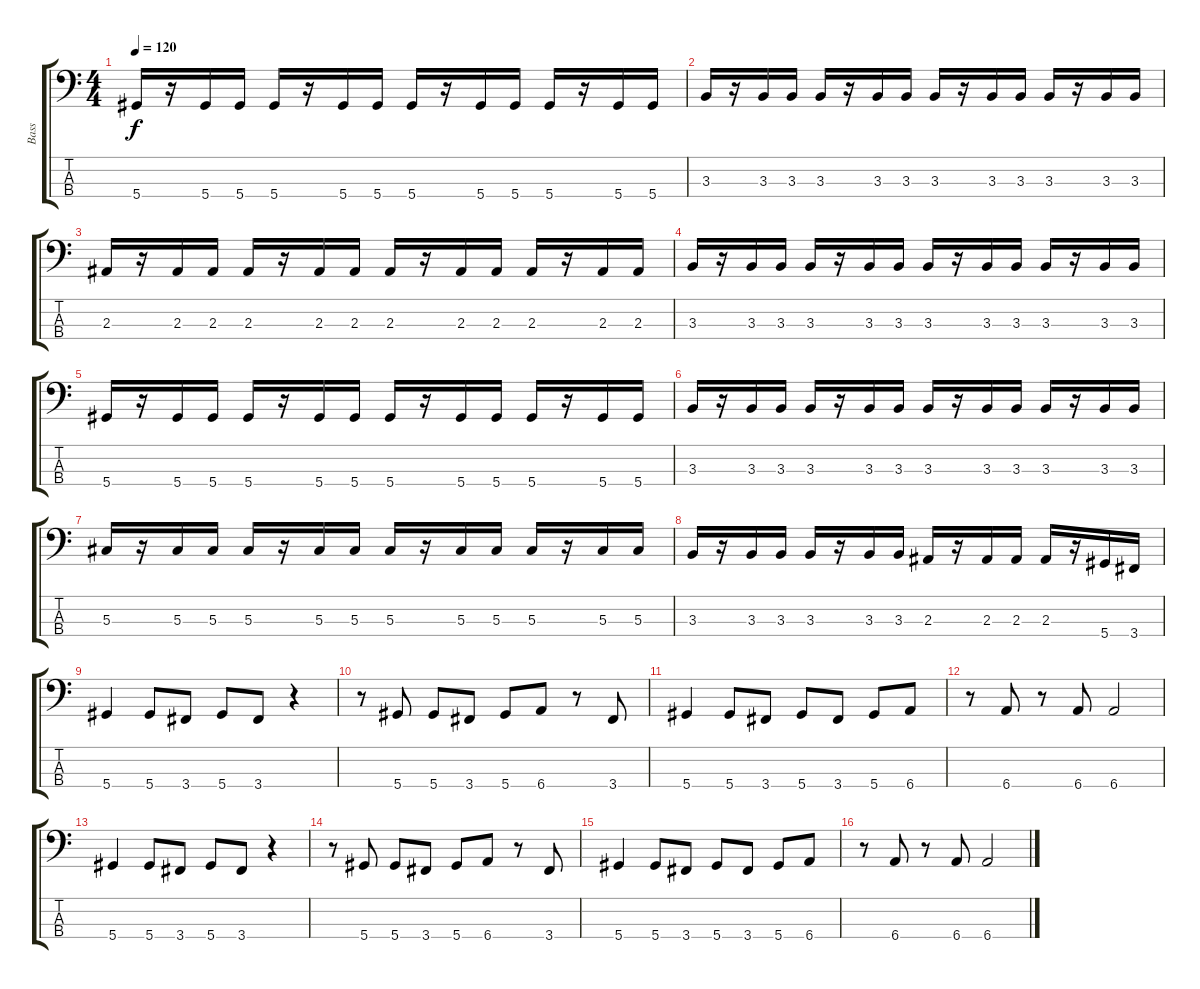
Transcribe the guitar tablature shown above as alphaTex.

\track ("Bass" "Bass") {instrument electricbassfinger}
\staff {score tabs}
\tuning (Gb2 Db2 Ab1 Eb1) {hide}
\ts (4 4)
\tempo 120
\clef f4
\ks c
5.4.16{dy f} r.16 5.4.16 5.4.16 5.4.16 r.16 5.4.16 5.4.16 5.4.16 r.16 5.4.16 5.4.16 5.4.16 r.16 5.4.16 5.4.16 |
3.3.16 r.16 3.3.16 3.3.16 3.3.16 r.16 3.3.16 3.3.16 3.3.16 r.16 3.3.16 3.3.16 3.3.16 r.16 3.3.16 3.3.16 |
2.3.16 r.16 2.3.16 2.3.16 2.3.16 r.16 2.3.16 2.3.16 2.3.16 r.16 2.3.16 2.3.16 2.3.16 r.16 2.3.16 2.3.16 |
3.3.16 r.16 3.3.16 3.3.16 3.3.16 r.16 3.3.16 3.3.16 3.3.16 r.16 3.3.16 3.3.16 3.3.16 r.16 3.3.16 3.3.16 |
5.4.16 r.16 5.4.16 5.4.16 5.4.16 r.16 5.4.16 5.4.16 5.4.16 r.16 5.4.16 5.4.16 5.4.16 r.16 5.4.16 5.4.16 |
3.3.16 r.16 3.3.16 3.3.16 3.3.16 r.16 3.3.16 3.3.16 3.3.16 r.16 3.3.16 3.3.16 3.3.16 r.16 3.3.16 3.3.16 |
5.3.16 r.16 5.3.16 5.3.16 5.3.16 r.16 5.3.16 5.3.16 5.3.16 r.16 5.3.16 5.3.16 5.3.16 r.16 5.3.16 5.3.16 |
3.3.16 r.16 3.3.16 3.3.16 3.3.16 r.16 3.3.16 3.3.16 2.3.16 r.16 2.3.16 2.3.16 2.3.16 r.16 5.4.16 3.4.16 |
5.4.4 5.4.8 3.4.8 5.4.8 3.4.8 r.4 |
r.8 5.4.8 5.4.8 3.4.8 5.4.8 6.4.8 r.8 3.4.8 |
5.4.4 5.4.8 3.4.8 5.4.8 3.4.8 5.4.8 6.4.8 |
r.8 6.4.8 r.8 6.4.8 6.4.2 |
5.4.4 5.4.8 3.4.8 5.4.8 3.4.8 r.4 |
r.8 5.4.8 5.4.8 3.4.8 5.4.8 6.4.8 r.8 3.4.8 |
5.4.4 5.4.8 3.4.8 5.4.8 3.4.8 5.4.8 6.4.8 |
r.8 6.4.8 r.8 6.4.8 6.4.2
